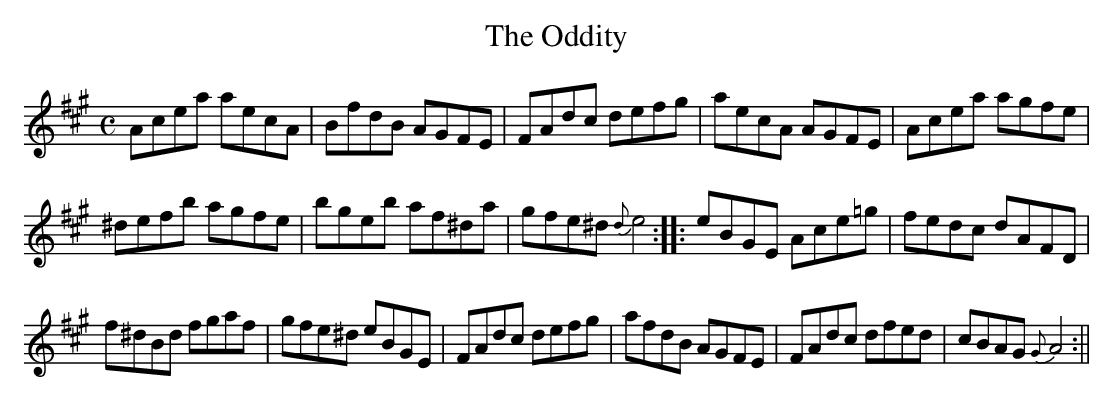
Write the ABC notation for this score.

X:1
T:Oddity, The
M:C
L:1/8
K:A
Acea aecA|BfdB AGFE|FAdc defg|aecA AGFE|Acea agfe|
^defb agfe|bgeb af^da|gfe^d {d}e4::eBGE Ace=g|fedc dAFD|
f^dBd fgaf|gfe^d eBGE|FAdc defg|afdB AGFE|FAdc dfed|cBAG {G}A4:||
